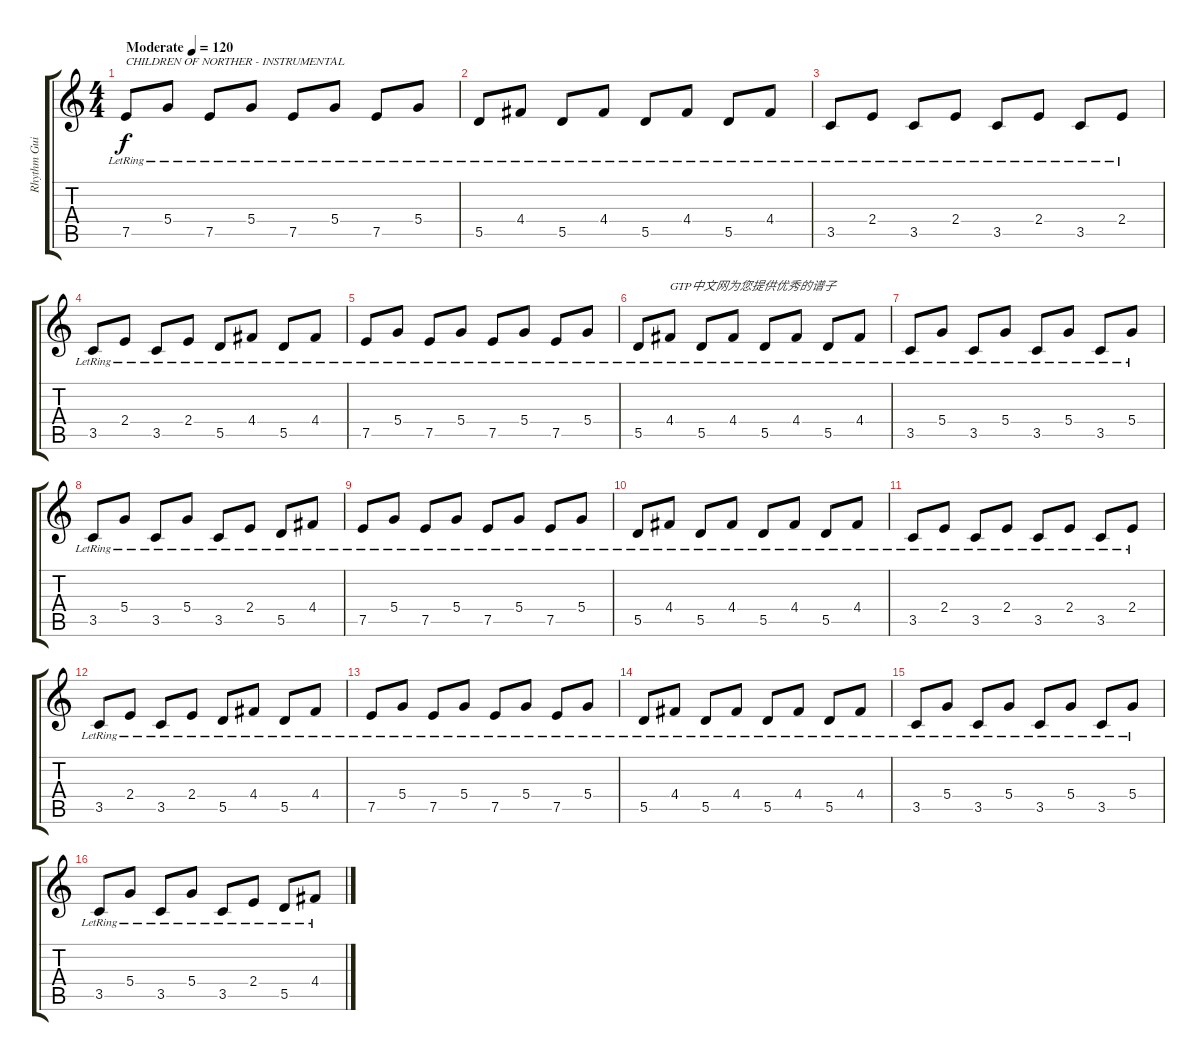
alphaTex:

\track ("Rhythm Guitar" "Rhythm Gui") {instrument electricguitarjazz}
\staff {score tabs}
\tuning (E4 B3 G3 D3 A2 E2) {hide}
\ts (4 4)
\tempo (120 "Moderate")
\clef g2
\ks c
7.5{lr}.8{txt "CHILDREN OF NORTHER - INSTRUMENTAL" dy f instrument electricguitarjazz} 5.4{lr}.8 7.5{lr}.8 5.4{lr}.8 7.5{lr}.8 5.4{lr}.8 7.5{lr}.8 5.4{lr}.8 |
5.5{lr}.8 4.4{lr}.8 5.5{lr}.8 4.4{lr}.8 5.5{lr}.8 4.4{lr}.8 5.5{lr}.8 4.4{lr}.8 |
3.5{lr}.8 2.4{lr}.8 3.5{lr}.8 2.4{lr}.8 3.5{lr}.8 2.4{lr}.8 3.5{lr}.8 2.4{lr}.8 |
3.5{lr}.8 2.4{lr}.8 3.5{lr}.8 2.4{lr}.8 5.5{lr}.8 4.4{lr}.8 5.5{lr}.8 4.4{lr}.8 |
7.5{lr}.8 5.4{lr}.8 7.5{lr}.8 5.4{lr}.8 7.5{lr}.8 5.4{lr}.8 7.5{lr}.8 5.4{lr}.8 |
5.5{lr}.8 4.4{lr}.8{txt "GTP中文网为您提供优秀的谱子"} 5.5{lr}.8 4.4{lr}.8 5.5{lr}.8 4.4{lr}.8 5.5{lr}.8 4.4{lr}.8 |
3.5{lr}.8 5.4{lr}.8 3.5{lr}.8 5.4{lr}.8 3.5{lr}.8 5.4{lr}.8 3.5{lr}.8 5.4{lr}.8 |
3.5{lr}.8 5.4{lr}.8 3.5{lr}.8 5.4{lr}.8 3.5{lr}.8 2.4{lr}.8 5.5{lr}.8 4.4{lr}.8 |
7.5{lr}.8{volume 15} 5.4{lr}.8 7.5{lr}.8 5.4{lr}.8 7.5{lr}.8 5.4{lr}.8 7.5{lr}.8 5.4{lr}.8 |
5.5{lr}.8 4.4{lr}.8 5.5{lr}.8 4.4{lr}.8 5.5{lr}.8 4.4{lr}.8 5.5{lr}.8 4.4{lr}.8 |
3.5{lr}.8 2.4{lr}.8 3.5{lr}.8 2.4{lr}.8 3.5{lr}.8 2.4{lr}.8 3.5{lr}.8 2.4{lr}.8 |
3.5{lr}.8 2.4{lr}.8 3.5{lr}.8 2.4{lr}.8 5.5{lr}.8 4.4{lr}.8 5.5{lr}.8 4.4{lr}.8 |
7.5{lr}.8 5.4{lr}.8 7.5{lr}.8 5.4{lr}.8 7.5{lr}.8 5.4{lr}.8 7.5{lr}.8 5.4{lr}.8 |
5.5{lr}.8 4.4{lr}.8 5.5{lr}.8 4.4{lr}.8 5.5{lr}.8 4.4{lr}.8 5.5{lr}.8 4.4{lr}.8 |
3.5{lr}.8 5.4{lr}.8 3.5{lr}.8 5.4{lr}.8 3.5{lr}.8 5.4{lr}.8 3.5{lr}.8 5.4{lr}.8 |
3.5{lr}.8 5.4{lr}.8 3.5{lr}.8 5.4{lr}.8 3.5{lr}.8 2.4{lr}.8 5.5{lr}.8 4.4{lr}.8
